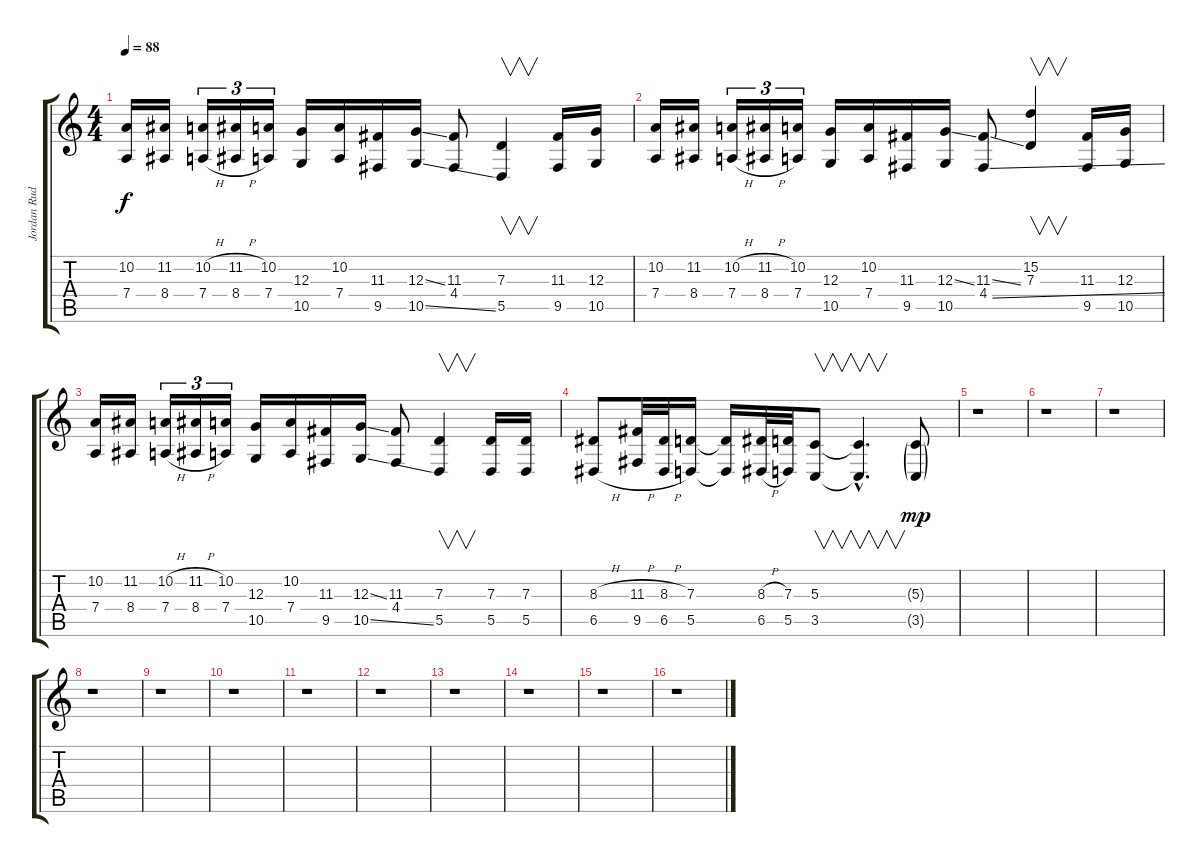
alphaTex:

\track ("Jordan Rudess - Keyboard" "Jordan Rud") {instrument sitar}
\staff {score tabs}
\tuning (E4 B3 G3 D3 A2 E2) {hide}
\ts (4 4)
\tempo 88
\clef g2
\ks c
(10.2 7.4).16{dy f} (11.2 8.4).16 (10.2{h} 7.4{h}).16{tu (3 2)} (11.2{h} 8.4{h}).16{tu (3 2)} (10.2 7.4).16{tu (3 2)} (12.3 10.5).16 (10.2 7.4).16 (11.3 9.5).16 (12.3{ss} 10.5{ss}).16 (11.3 4.4).8 (7.3 5.5).4{v} (11.3 9.5).16 (12.3 10.5).16 |
(10.2 7.4).16 (11.2 8.4).16 (10.2{h} 7.4{h}).16{tu (3 2)} (11.2{h} 8.4{h}).16{tu (3 2)} (10.2 7.4).16{tu (3 2)} (12.3 10.5).16 (10.2 7.4).16 (11.3 9.5).16 (12.3{ss} 10.5).16 (11.3{ss} 4.4{ss}).8 (15.2 7.3).4{v} (11.3 9.5).16 (12.3 10.5).16 |
(10.2 7.4).16 (11.2 8.4).16 (10.2{h} 7.4{h}).16{tu (3 2)} (11.2{h} 8.4{h}).16{tu (3 2)} (10.2 7.4).16{tu (3 2)} (12.3 10.5).16 (10.2 7.4).16 (11.3 9.5).16 (12.3{ss} 10.5{ss}).16 (11.3 4.4).8 (7.3 5.5).4{v} (7.3 5.5).16 (7.3 5.5).16 |
(8.3{h} 6.5{h}).8 (11.3{h} 9.5{h}).32 (8.3{h} 6.5{h}).32 (7.3 5.5).16 (7.3{t} 5.5{t}).16 (8.3{h} 6.5{h}).32 (7.3 5.5).32 (5.3 3.5).8{v} (5.3{hac t} 3.5{hac t}).4{v d} (5.3{g} 3.5{g}).8{dy mp} |
r.1 |
r.1 |
r.1 |
r.1 |
r.1 |
r.1 |
r.1 |
r.1 |
r.1 |
r.1 |
r.1 |
r.1
